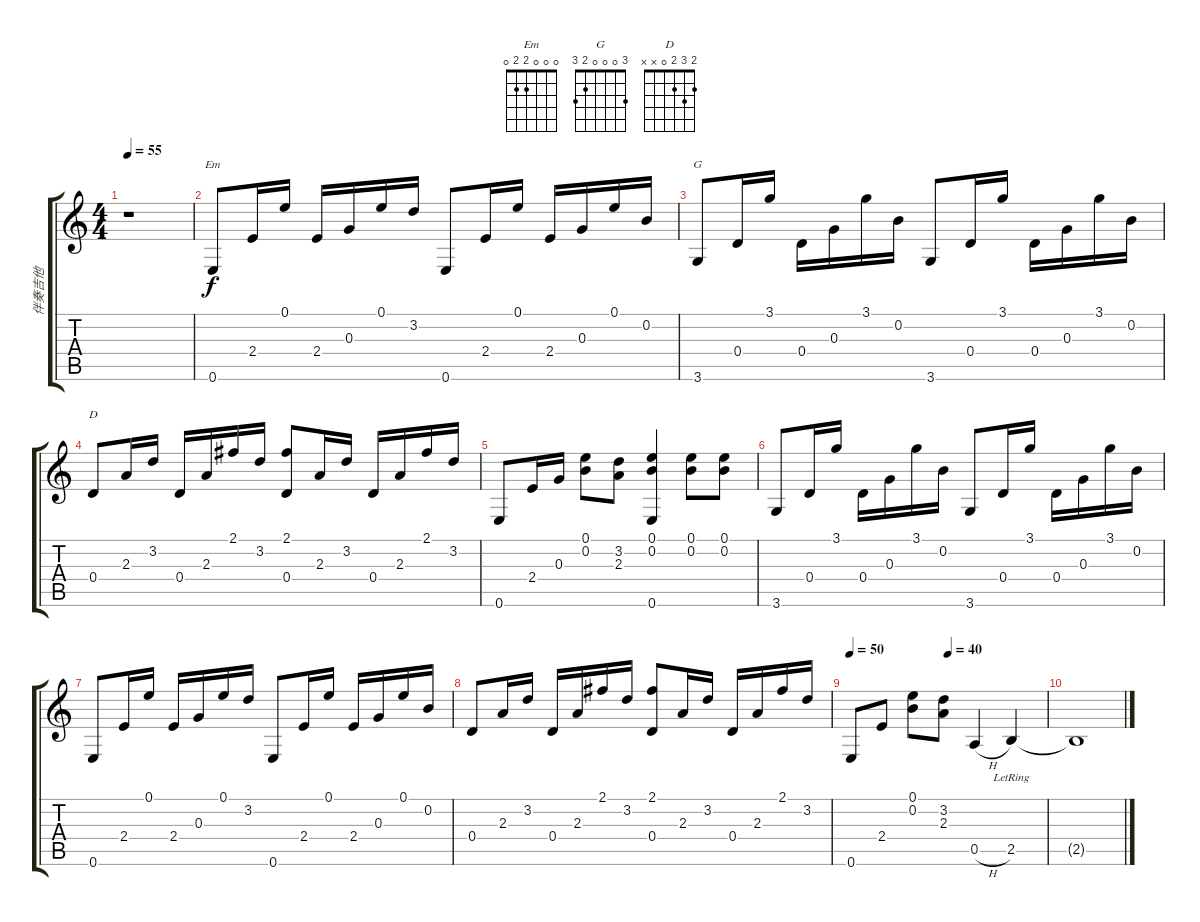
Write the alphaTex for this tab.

\track ("伴奏吉他" "伴奏吉他") {instrument acousticguitarsteel}
\staff {score tabs}
\tuning (E4 B3 G3 D3 A2 E2) {hide}
\chord ("Em" 0 0 0 2 2 0)
\chord ("G" 3 0 0 0 2 3)
\chord ("D" 2 3 2 0 x x)
\ts (4 4)
\tempo 55
\clef g2
\ks c
r.1{dy f} |
0.6.8{ch "Em"} 2.4.16 0.1.16 2.4.16 0.3.16 0.1.16 3.2.16 0.6.8 2.4.16 0.1.16 2.4.16 0.3.16 0.1.16 0.2.16 |
3.6.8{ch "G"} 0.4.16 3.1.16 0.4.16 0.3.16 3.1.16 0.2.16 3.6.8 0.4.16 3.1.16 0.4.16 0.3.16 3.1.16 0.2.16 |
0.4.8{ch "D"} 2.3.16 3.2.16 0.4.16 2.3.16 2.1.16 3.2.16 (2.1 0.4).8 2.3.16 3.2.16 0.4.16 2.3.16 2.1.16 3.2.16 |
0.6.8 2.4.16 0.3.16 (0.1 0.2).8 (3.2 2.3).8 (0.1 0.2 0.6).4 (0.1 0.2).8 (0.1 0.2).8 |
3.6.8 0.4.16 3.1.16 0.4.16 0.3.16 3.1.16 0.2.16 3.6.8 0.4.16 3.1.16 0.4.16 0.3.16 3.1.16 0.2.16 |
0.6.8 2.4.16 0.1.16 2.4.16 0.3.16 0.1.16 3.2.16 0.6.8 2.4.16 0.1.16 2.4.16 0.3.16 0.1.16 0.2.16 |
0.4.8 2.3.16 3.2.16 0.4.16 2.3.16 2.1.16 3.2.16 (2.1 0.4).8 2.3.16 3.2.16 0.4.16 2.3.16 2.1.16 3.2.16 |
\tempo 50
\tempo (40 0.5)
0.6.8 2.4.8 (0.1 0.2).8 (3.2 2.3).8 0.5{h}.4 2.5{lr}.4 |
2.5{t}.1
